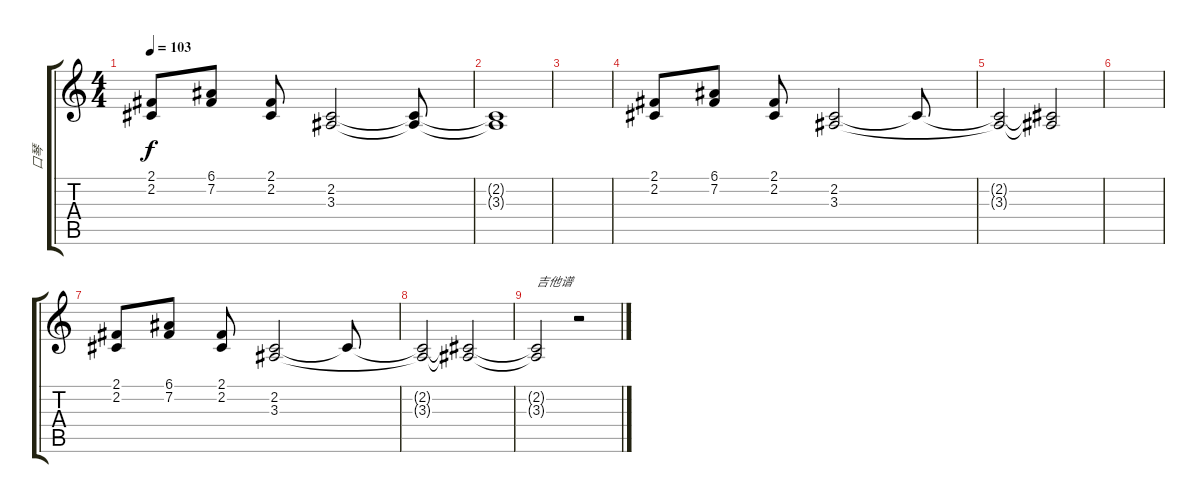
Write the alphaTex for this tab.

\track ("口琴" "口琴") {instrument harmonica}
\staff {score tabs}
\tuning (E4 B3 G3 D3 A2 E2) {hide}
\ts (4 4)
\tempo 103
\clef g2
\ks c
(2.1 2.2).8{dy f} (6.1 7.2).8 (2.1 2.2).8 (2.2 3.3).2 (2.2{t} 3.3{t}).8 |
(2.2{t} 3.3{t}).1 |
|
(2.1 2.2).8 (6.1 7.2).8 (2.1 2.2).8 (2.2 3.3).2 2.2{t}.8 |
(2.2{t} 3.3{t}).2 (2.2{t} 3.3{t}).2 |
|
(2.1 2.2).8 (6.1 7.2).8 (2.1 2.2).8 (2.2 3.3).2 2.2{t}.8 |
(2.2{t} 3.3{t}).2 (2.2{t} 3.3{t}).2 |
(2.2{t} 3.3{t}).2{txt "吉他谱"} r.2
